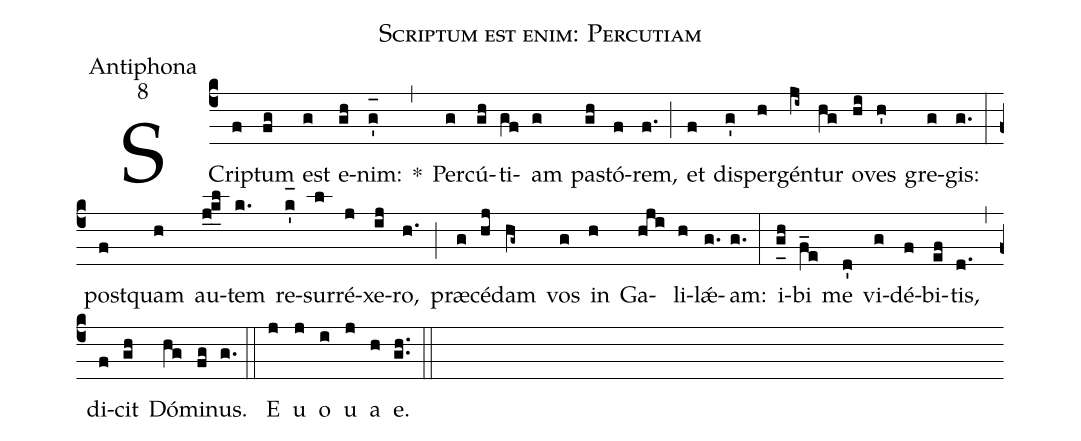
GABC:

name:Scriptum est enim: Percutiam;
office-part:Antiphona;
mode:8;
%%
(c4) SCri(f)ptum(fg) est(g) e(gh)nim:(g'_[oh:h]) *(,) Per(g)cú(gh)ti(gf)am(g) pa(gh)stó(f)rem,(f.) (;) et(f) dis(g')per(h)gén(ji~)tur(hg) o(hi)ves(h') gre(g)gis:(g.) (:) post(f)quam(h) au(j_0k_l)tem(k.) re(k'_[oh:h+1mm])sur(l)ré(j)xe(ij)ro,(h.) (;) præ(g)cé(hj)dam(hg~) vos(g) in(h) Ga(hji)li(h)lǽ(g.)am:(g.) (:) i(g_[uh:l]h)bi(f_e) me(d') vi(g)dé(f)bi(ef)tis,(d.) (,) di(f)cit(gh) Dó(hg)mi(fg)nus.(g.) (::) <eu>E(j) u(j) o(i) u(j) a(h) e.</eu>(gh..) (::)
